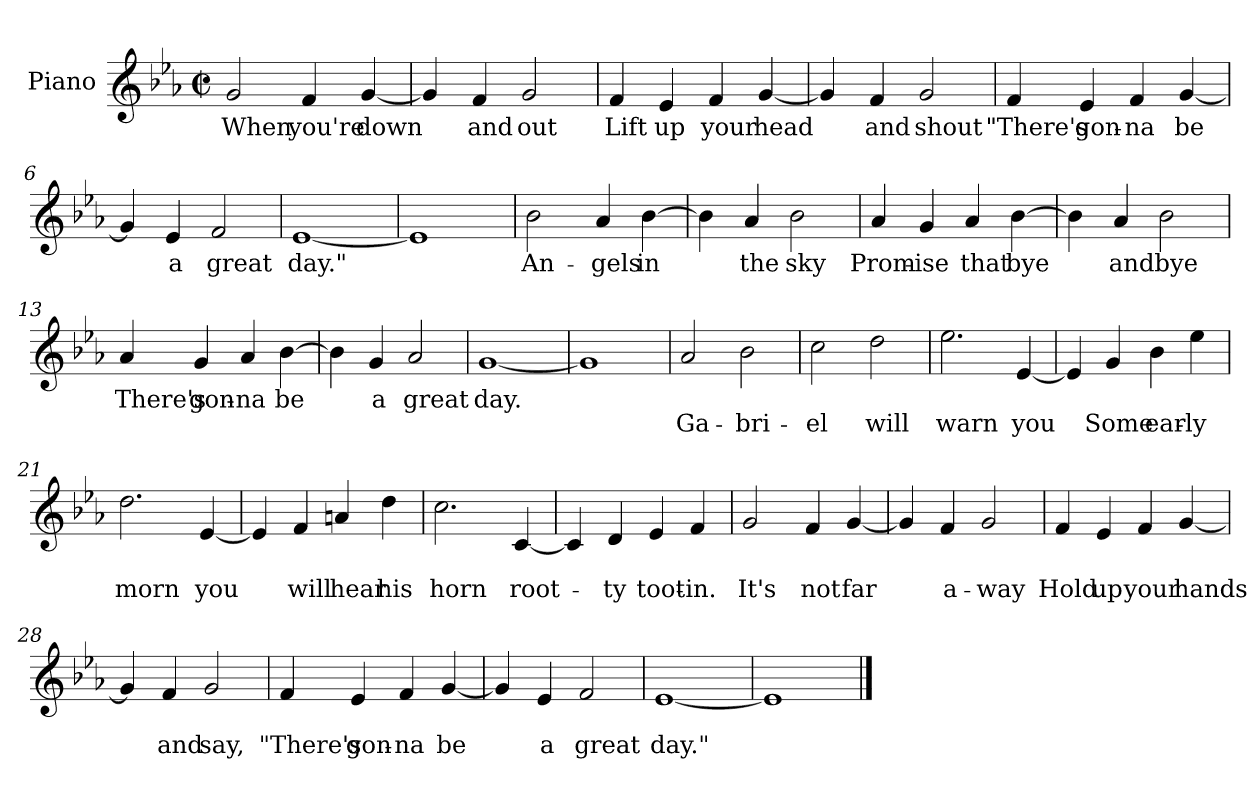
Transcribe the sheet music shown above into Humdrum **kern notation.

**kern	**text	**text
*part1	*part1	*part1
*staff1	*staff1	*staff1
*I"Piano	*	*
*I'Pno.	*	*
*clefG2	*	*
*k[b-e-a-]	*	*
*E-:	*	*
*M2/2	*	*
*met(c|)	*	*
=1	=1	=1
2g/	When	.
4f/	you're	.
[4g/	down	.
=2	=2	=2
4g/]	.	.
4f/	and	.
2g/	out	.
=3	=3	=3
4f/	Lift	.
4e-/	up	.
4f/	your	.
[4g/	head	.
=4	=4	=4
4g/]	.	.
4f/	and	.
2g/	shout	.
!!LO:LB:g=z
=5	=5	=5
4f/	"There's	.
4e-/	gon-	.
4f/	-na	.
[4g/	be	.
=6	=6	=6
4g/]	.	.
4e-/	a	.
2f/	great	.
=7	=7	=7
[1e-	day."	.
=8	=8	=8
1e-]	.	.
=9	=9	=9
2b-\	An-	.
4a-/	-gels	.
[4b-\	in	.
=10	=10	=10
4b-\]	.	.
4a-/	the	.
2b-\	sky	.
!!LO:LB:g=z
=11	=11	=11
4a-/	Prom-	.
4g/	-ise	.
4a-/	that	.
[4b-\	bye	.
=12	=12	=12
4b-\]	.	.
4a-/	and	.
2b-\	bye	.
=13	=13	=13
4a-/	There's	.
4g/	gon-	.
4a-/	-na	.
[4b-\	be	.
=14	=14	=14
4b-\]	.	.
4g/	a	.
2a-/	great	.
=15	=15	=15
[1g	day.	.
=16	=16	=16
1g]	.	.
!!LO:LB:g=z
=17	=17	=17
2a-/	.	Ga-
2b-\	.	-bri-
=18	=18	=18
2cc\	.	-el
2dd\	.	will
=19	=19	=19
2.ee-\	.	warn
[4e-/	.	you
=20	=20	=20
4e-/]	.	.
4g/	.	Some
4b-\	.	ear-
4ee-\	.	-ly
=21	=21	=21
2.dd\	.	morn
[4e-/	.	you
=22	=22	=22
4e-/]	.	.
4f/	.	will
4an/	.	hear
4dd\	.	his
!!LO:LB:g=z
=23	=23	=23
2.cc\	.	horn
[4c/	.	root-
=24	=24	=24
4c/]	.	.
4d/	.	-ty
4e-/	.	toot-
4f/	.	-in.
=25	=25	=25
2g/	.	It's
4f/	.	not
[4g/	.	far
=26	=26	=26
4g/]	.	.
4f/	.	a-
2g/	.	-way
=27	=27	=27
4f/	.	Hold
4e-/	.	up
4f/	.	your
[4g/	.	hands
!!LO:LB:g=z
=28	=28	=28
4g/]	.	.
4f/	.	and
2g/	.	say,
=29	=29	=29
4f/	.	"There's
4e-/	.	gon-
4f/	.	-na
[4g/	.	be
=30	=30	=30
4g/]	.	.
4e-/	.	a
2f/	.	great
=31	=31	=31
[1e-	.	day."
=32	=32	=32
1e-]	.	.
==	==	==
*-	*-	*-
